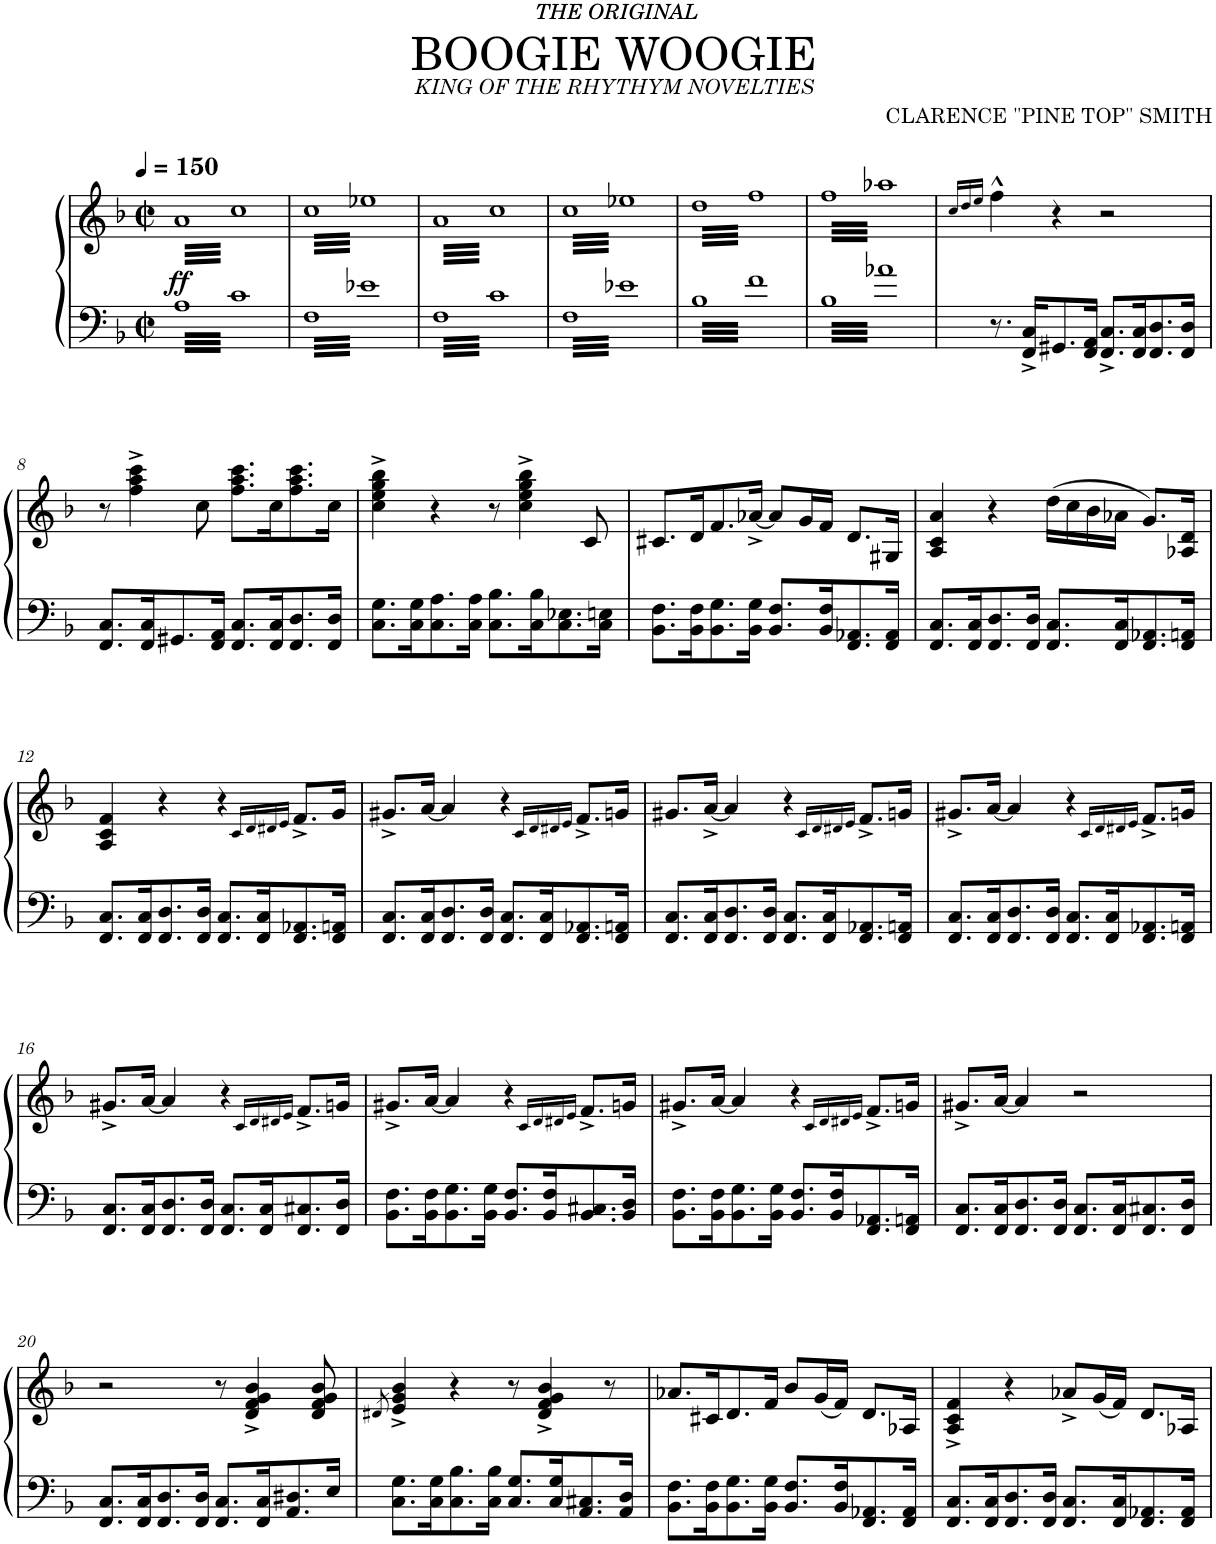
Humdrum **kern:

**kern	**kern	**dynam
*part1	*part1	*part1
*staff2	*staff1	*staff1/2
*I"Piano	*	*
*I'Pno.	*	*
*clefF4	*clefG2	*
*k[b-]	*k[b-]	*
*M2/2	*M2/2	*
*met(c|)	*met(c|)	*
*MM150	*MM150	*
=1	=1	=1
!	!	!LO:DY:b
*	*tremolo	*
3.A	64aLLLL	ff
.	64cc	.
.	64a	.
.	64cc	.
.	64a	.
.	64cc	.
.	64a	.
.	64cc	.
.	64a	.
.	64cc	.
.	64a	.
.	64cc	.
.	64a	.
.	64cc	.
.	64a	.
.	64cc	.
.	64a	.
.	64cc	.
.	64a	.
.	64cc	.
.	64a	.
.	64cc	.
.	64a	.
.	64cc	.
.	64a	.
.	64cc	.
.	64a	.
.	64cc	.
.	64a	.
.	64cc	.
.	64a	.
.	64cc	.
3.c	64a	.
.	64cc	.
.	64a	.
.	64cc	.
.	64a	.
.	64cc	.
.	64a	.
.	64cc	.
.	64a	.
.	64cc	.
.	64a	.
.	64cc	.
.	64a	.
.	64cc	.
.	64a	.
.	64cc	.
.	64a	.
.	64cc	.
.	64a	.
.	64cc	.
.	64a	.
.	64cc	.
.	64a	.
.	64cc	.
.	64a	.
.	64cc	.
.	64a	.
.	64cc	.
.	64a	.
.	64cc	.
.	64a	.
.	64ccJJJJ	.
=2	=2	=2
3.F	64ccLLLL	.
.	64ee-X	.
.	64cc	.
.	64ee-X	.
.	64cc	.
.	64ee-X	.
.	64cc	.
.	64ee-X	.
.	64cc	.
.	64ee-X	.
.	64cc	.
.	64ee-X	.
.	64cc	.
.	64ee-X	.
.	64cc	.
.	64ee-X	.
.	64cc	.
.	64ee-X	.
.	64cc	.
.	64ee-X	.
.	64cc	.
.	64ee-X	.
.	64cc	.
.	64ee-X	.
.	64cc	.
.	64ee-X	.
.	64cc	.
.	64ee-X	.
.	64cc	.
.	64ee-X	.
.	64cc	.
.	64ee-X	.
3.e-X	64cc	.
.	64ee-X	.
.	64cc	.
.	64ee-X	.
.	64cc	.
.	64ee-X	.
.	64cc	.
.	64ee-X	.
.	64cc	.
.	64ee-X	.
.	64cc	.
.	64ee-X	.
.	64cc	.
.	64ee-X	.
.	64cc	.
.	64ee-X	.
.	64cc	.
.	64ee-X	.
.	64cc	.
.	64ee-X	.
.	64cc	.
.	64ee-X	.
.	64cc	.
.	64ee-X	.
.	64cc	.
.	64ee-X	.
.	64cc	.
.	64ee-X	.
.	64cc	.
.	64ee-X	.
.	64cc	.
.	64ee-XJJJJ	.
=3	=3	=3
3.F	64aLLLL	.
.	64cc	.
.	64a	.
.	64cc	.
.	64a	.
.	64cc	.
.	64a	.
.	64cc	.
.	64a	.
.	64cc	.
.	64a	.
.	64cc	.
.	64a	.
.	64cc	.
.	64a	.
.	64cc	.
.	64a	.
.	64cc	.
.	64a	.
.	64cc	.
.	64a	.
.	64cc	.
.	64a	.
.	64cc	.
.	64a	.
.	64cc	.
.	64a	.
.	64cc	.
.	64a	.
.	64cc	.
.	64a	.
.	64cc	.
3.c	64a	.
.	64cc	.
.	64a	.
.	64cc	.
.	64a	.
.	64cc	.
.	64a	.
.	64cc	.
.	64a	.
.	64cc	.
.	64a	.
.	64cc	.
.	64a	.
.	64cc	.
.	64a	.
.	64cc	.
.	64a	.
.	64cc	.
.	64a	.
.	64cc	.
.	64a	.
.	64cc	.
.	64a	.
.	64cc	.
.	64a	.
.	64cc	.
.	64a	.
.	64cc	.
.	64a	.
.	64cc	.
.	64a	.
.	64ccJJJJ	.
=4	=4	=4
3.F	64ccLLLL	.
.	64ee-X	.
.	64cc	.
.	64ee-X	.
.	64cc	.
.	64ee-X	.
.	64cc	.
.	64ee-X	.
.	64cc	.
.	64ee-X	.
.	64cc	.
.	64ee-X	.
.	64cc	.
.	64ee-X	.
.	64cc	.
.	64ee-X	.
.	64cc	.
.	64ee-X	.
.	64cc	.
.	64ee-X	.
.	64cc	.
.	64ee-X	.
.	64cc	.
.	64ee-X	.
.	64cc	.
.	64ee-X	.
.	64cc	.
.	64ee-X	.
.	64cc	.
.	64ee-X	.
.	64cc	.
.	64ee-X	.
3.e-X	64cc	.
.	64ee-X	.
.	64cc	.
.	64ee-X	.
.	64cc	.
.	64ee-X	.
.	64cc	.
.	64ee-X	.
.	64cc	.
.	64ee-X	.
.	64cc	.
.	64ee-X	.
.	64cc	.
.	64ee-X	.
.	64cc	.
.	64ee-X	.
.	64cc	.
.	64ee-X	.
.	64cc	.
.	64ee-X	.
.	64cc	.
.	64ee-X	.
.	64cc	.
.	64ee-X	.
.	64cc	.
.	64ee-X	.
.	64cc	.
.	64ee-X	.
.	64cc	.
.	64ee-X	.
.	64cc	.
.	64ee-XJJJJ	.
=5	=5	=5
3.B-	64ddLLLL	.
.	64ff	.
.	64dd	.
.	64ff	.
.	64dd	.
.	64ff	.
.	64dd	.
.	64ff	.
.	64dd	.
.	64ff	.
.	64dd	.
.	64ff	.
.	64dd	.
.	64ff	.
.	64dd	.
.	64ff	.
.	64dd	.
.	64ff	.
.	64dd	.
.	64ff	.
.	64dd	.
.	64ff	.
.	64dd	.
.	64ff	.
.	64dd	.
.	64ff	.
.	64dd	.
.	64ff	.
.	64dd	.
.	64ff	.
.	64dd	.
.	64ff	.
3.f	64dd	.
.	64ff	.
.	64dd	.
.	64ff	.
.	64dd	.
.	64ff	.
.	64dd	.
.	64ff	.
.	64dd	.
.	64ff	.
.	64dd	.
.	64ff	.
.	64dd	.
.	64ff	.
.	64dd	.
.	64ff	.
.	64dd	.
.	64ff	.
.	64dd	.
.	64ff	.
.	64dd	.
.	64ff	.
.	64dd	.
.	64ff	.
.	64dd	.
.	64ff	.
.	64dd	.
.	64ff	.
.	64dd	.
.	64ff	.
.	64dd	.
.	64ffJJJJ	.
=6	=6	=6
3.B-	64ffLLLL	.
.	64aa-X	.
.	64ff	.
.	64aa-X	.
.	64ff	.
.	64aa-X	.
.	64ff	.
.	64aa-X	.
.	64ff	.
.	64aa-X	.
.	64ff	.
.	64aa-X	.
.	64ff	.
.	64aa-X	.
.	64ff	.
.	64aa-X	.
.	64ff	.
.	64aa-X	.
.	64ff	.
.	64aa-X	.
.	64ff	.
.	64aa-X	.
.	64ff	.
.	64aa-X	.
.	64ff	.
.	64aa-X	.
.	64ff	.
.	64aa-X	.
.	64ff	.
.	64aa-X	.
.	64ff	.
.	64aa-X	.
3.a-X	64ff	.
.	64aa-X	.
.	64ff	.
.	64aa-X	.
.	64ff	.
.	64aa-X	.
.	64ff	.
.	64aa-X	.
.	64ff	.
.	64aa-X	.
.	64ff	.
.	64aa-X	.
.	64ff	.
.	64aa-X	.
.	64ff	.
.	64aa-X	.
.	64ff	.
.	64aa-X	.
.	64ff	.
.	64aa-X	.
.	64ff	.
.	64aa-X	.
.	64ff	.
.	64aa-X	.
.	64ff	.
.	64aa-X	.
.	64ff	.
.	64aa-X	.
.	64ff	.
.	64aa-X	.
.	64ff	.
.	64aa-XJJJJ	.
*	*Xtremolo	*
=7	=7	=7
.	16qcc/LL	.
.	16qdd/	.
.	16qee/JJ	.
8.r	4ff^^\	.
.	.	.
.	.	.
.	.	.
.	.	.
.	.	.
.	.	.
.	.	.
.	.	.
.	.	.
.	.	.
.	.	.
16FF/^ 16C/^KL	.	.
.	.	.
.	.	.
.	.	.
8.GG#X/	4r	.
.	.	.
.	.	.
.	.	.
.	.	.
.	.	.
.	.	.
.	.	.
.	.	.
.	.	.
.	.	.
.	.	.
16FF/ 16AA/Jk	.	.
.	.	.
.	.	.
.	.	.
8.FF/^ 8.C/^L	2r	.
16FF/ 16C/K	.	.
8.FF/ 8.D/	.	.
16FF/ 16D/Jk	.	.
!!LO:LB:g=z
=8	=8	=8
8.FF/ 8.C/L	8r	.
.	4ff\^ 4aa\^ 4ccc\^	.
16FF/ 16C/K	.	.
8.GG#X/	.	.
.	8cc\	.
16FF/ 16AA/Jk	.	.
8.FF/ 8.C/L	8.ff\ 8.aa\ 8.ccc\L	.
16FF/ 16C/K	16cc\K	.
8.FF/ 8.D/	8.ff\ 8.aa\ 8.ccc\	.
16FF/ 16D/Jk	16cc\Jk	.
=9	=9	=9
8.C\ 8.G\L	4cc\^ 4ee\^ 4gg\^ 4bb-\^	.
16C\ 16G\K	.	.
8.C\ 8.A\	4r	.
16C\ 16A\Jk	.	.
8.C\ 8.B-\L	8r	.
.	4cc\^ 4ee\^ 4gg\^ 4bb-\^	.
16C\ 16B-\K	.	.
8.C\ 8.E-X\	.	.
.	8c/	.
16C\ 16En\Jk	.	.
=10	=10	=10
8.BB-\ 8.F\L	8.c#X/L	.
16BB-\ 16F\K	16d/K	.
8.BB-\ 8.G\	8.f/	.
16BB-\ 16G\Jk	[16a-X^/Jk	.
8.BB-/ 8.F/L	8a-/L]	.
.	16g/L	.
16BB-/ 16F/K	16f/JJ	.
8.FF/ 8.AA-X/	8.d/L	.
16FF/ 16AA-/Jk	16G#X/Jk	.
=11	=11	=11
8.FF/ 8.C/L	4A/ 4c/ 4a/	.
16FF/ 16C/K	.	.
8.FF/ 8.D/	4r	.
16FF/ 16D/Jk	.	.
8.FF/ 8.C/L	(16dd\LL	.
.	16cc\	.
.	16b-\	.
16FF/ 16C/K	16a-X\JJ	.
8.FF/ 8.AA-X/	8.g/L)	.
16FF/ 16AAn/Jk	16A-X/ 16d/Jk	.
!!LO:LB:g=z
=12	=12	=12
8.FF/ 8.C/L	4A/ 4c/ 4f/	.
16FF/ 16C/K	.	.
8.FF/ 8.D/	4r	.
16FF/ 16D/Jk	.	.
8.FF/ 8.C/L	4r	.
16FF/ 16C/K	.	.
.	16qc/LL	.
.	16qd/	.
.	16qd#X/	.
.	16qe/JJ	.
8.FF/ 8.AA-X/	8.f^/L	.
16FF/ 16AAn/Jk	16g/Jk	.
=13	=13	=13
8.FF/ 8.C/L	8.g#X^/L	.
16FF/ 16C/K	[16a/Jk	.
8.FF/ 8.D/	4a/]	.
16FF/ 16D/Jk	.	.
8.FF/ 8.C/L	4r	.
16FF/ 16C/K	.	.
.	16qc/LL	.
.	16qd/	.
.	16qd#X/	.
.	16qe/JJ	.
8.FF/ 8.AA-X/	8.f^/L	.
16FF/ 16AAn/Jk	16gn/Jk	.
=14	=14	=14
8.FF/ 8.C/L	8.g#X/L	.
16FF/ 16C/K	[16a^/Jk	.
8.FF/ 8.D/	4a/]	.
16FF/ 16D/Jk	.	.
8.FF/ 8.C/L	4r	.
16FF/ 16C/K	.	.
.	16qc/LL	.
.	16qd/	.
.	16qd#X/	.
.	16qe/JJ	.
8.FF/ 8.AA-X/	8.f^/L	.
16FF/ 16AAn/Jk	16gn/Jk	.
=15	=15	=15
8.FF/ 8.C/L	8.g#X^/L	.
16FF/ 16C/K	[16a/Jk	.
8.FF/ 8.D/	4a/]	.
16FF/ 16D/Jk	.	.
8.FF/ 8.C/L	4r	.
16FF/ 16C/K	.	.
.	16qc/LL	.
.	16qd/	.
.	16qd#X/	.
.	16qe/JJ	.
8.FF/ 8.AA-X/	8.f^/L	.
16FF/ 16AAn/Jk	16gn/Jk	.
!!LO:LB:g=z
=16	=16	=16
8.FF/ 8.C/L	8.g#X^/L	.
16FF/ 16C/K	[16a/Jk	.
8.FF/ 8.D/	4a/]	.
16FF/ 16D/Jk	.	.
8.FF/ 8.C/L	4r	.
16FF/ 16C/K	.	.
.	16qc/LL	.
.	16qd/	.
.	16qd#X/	.
.	16qe/JJ	.
8.FF/ 8.C#X/	8.f^/L	.
16FF/ 16D/Jk	16gn/Jk	.
=17	=17	=17
8.BB-\ 8.F\L	8.g#X^/L	.
16BB-\ 16F\K	[16a/Jk	.
8.BB-\ 8.G\	4a/]	.
16BB-\ 16G\Jk	.	.
8.BB-/ 8.F/L	4r	.
16BB-/ 16F/K	.	.
.	16qc/LL	.
.	16qd/	.
.	16qd#X/	.
.	16qe/JJ	.
8.BB-/ 8.C#X/	8.f^/L	.
16BB-/ 16D/Jk	16gn/Jk	.
=18	=18	=18
8.BB-\ 8.F\L	8.g#X^/L	.
16BB-\ 16F\K	[16a/Jk	.
8.BB-\ 8.G\	4a/]	.
16BB-\ 16G\Jk	.	.
8.BB-/ 8.F/L	4r	.
16BB-/ 16F/K	.	.
.	16qc/LL	.
.	16qd/	.
.	16qd#X/	.
.	16qe/JJ	.
8.FF/ 8.AA-X/	8.f^/L	.
16FF/ 16AAn/Jk	16gn/Jk	.
=19	=19	=19
8.FF/ 8.C/L	8.g#X^/L	.
16FF/ 16C/K	[16a/Jk	.
8.FF/ 8.D/	4a/]	.
16FF/ 16D/Jk	.	.
8.FF/ 8.C/L	2r	.
16FF/ 16C/K	.	.
8.FF/ 8.C#X/	.	.
16FF/ 16D/Jk	.	.
!!LO:LB:g=z
=20	=20	=20
8.FF/ 8.C/L	2r	.
16FF/ 16C/K	.	.
8.FF/ 8.D/	.	.
16FF/ 16D/Jk	.	.
8.FF/ 8.C/L	8r	.
.	4d/^ 4f/^ 4g/^ 4b-/^	.
16FF/ 16C/K	.	.
8.AA/ 8.D#X/	.	.
.	8d/ 8f/ 8g/ 8b-/	.
16E/Jk	.	.
=21	=21	=21
.	8qd#X/	.
8.C\ 8.G\L	4e/^ 4g/^ 4b-/^	.
16C\ 16G\K	.	.
8.C\ 8.B-\	4r	.
16C\ 16B-\Jk	.	.
8.C/ 8.G/L	8r	.
.	4d#/^ 4f/^ 4g/^ 4b-/^	.
16C/ 16G/K	.	.
8.AA/ 8.C#X/	.	.
.	8r	.
16AA/ 16D/Jk	.	.
=22	=22	=22
8.BB-\ 8.F\L	8.a-X/L	.
16BB-\ 16F\K	16c#X/K	.
8.BB-\ 8.G\	8.d/	.
16BB-\ 16G\Jk	16f/Jk	.
8.BB-/ 8.F/L	8b-/L	.
.	(16g/L	.
16BB-/ 16F/K	16f/JJ)	.
8.FF/ 8.AA-X/	8.d/L	.
16FF/ 16AA-/Jk	16A-X/Jk	.
=23	=23	=23
8.FF/ 8.C/L	4A/^ 4c/^ 4f/^	.
16FF/ 16C/K	.	.
8.FF/ 8.D/	4r	.
16FF/ 16D/Jk	.	.
8.FF/ 8.C/L	8a-X^/L	.
.	(16g/L	.
16FF/ 16C/K	16f/JJ)	.
8.FF/ 8.AA-X/	8.d/L	.
16FF/ 16AA-/Jk	16A-X/Jk	.
=	=	=
*-	*-	*-
